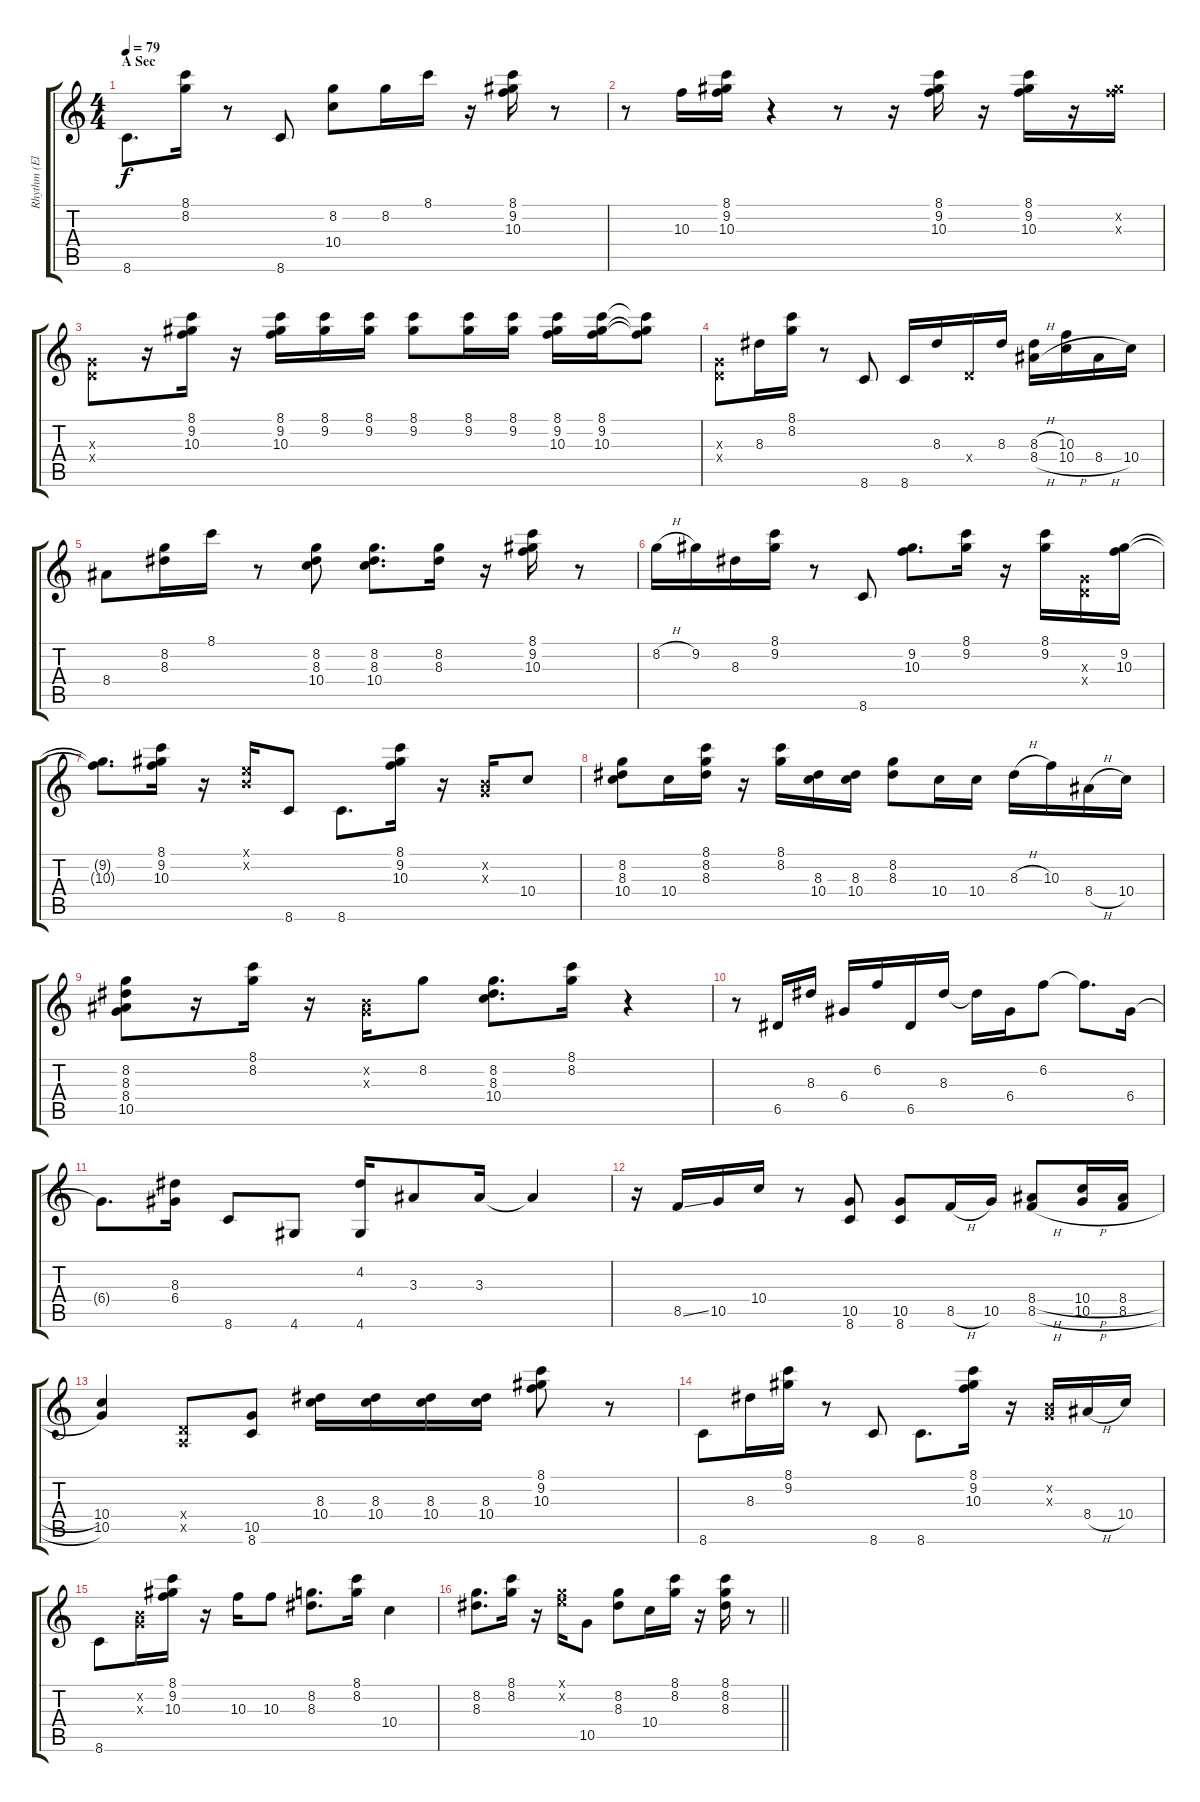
\track ("Rhythm (Electric Guitar (Clean)" "Rhythm (El") {instrument electricguitarclean}
\staff {score tabs}
\tuning (E4 B3 G3 D3 A2 E2) {hide}
\ts (4 4)
\section ("" "A Sec")
\tempo 79
\clef g2
\ks c
8.6.8{d dy f} (8.1 8.2).16 r.8 8.6.8 (8.2 10.4).8 8.2.16 8.1.16 r.16 (8.1 9.2 10.3).16 r.8 |
r.8 10.3.16 (8.1 9.2 10.3).16 r.4 r.8 r.16 (8.1 9.2 10.3).16 r.16 (8.1 9.2 10.3).16 r.16 (9.2{x} 10.3{x}).16 |
(0.3{x} 0.4{x}).8 r.16 (8.1 9.2 10.3).16 r.16 (8.1 9.2 10.3).16 (8.1 9.2).16 (8.1 9.2).16 (8.1 9.2).8 (8.1 9.2).16 (8.1 9.2).16 (8.1 9.2 10.3).16 (8.1 9.2 10.3).16 (8.1{t} 9.2{t} 10.3{t}).8 |
(0.3{x} 0.4{x}).8 8.3.16 (8.1 8.2).16 r.8 8.6.8 8.6.16 8.3.16 0.4{x}.16 8.3.16 (8.3{h} 8.4{h}).16 (10.3 10.4{h}).16 8.4{h}.16 10.4.16 |
8.4.8 (8.2 8.3).16 8.1.16 r.8 (8.2 8.3 10.4).8 (8.2 8.3 10.4).8{d} (8.2 8.3).16 r.16 (8.1 9.2 10.3).16 r.8 |
8.2{h}.16 9.2.16 8.3.16 (8.1 9.2).16 r.8 8.6.8 (9.2 10.3).8{d} (8.1 9.2).16 r.16 (8.1 9.2).16 (0.3{x} 0.4{x}).16 (9.2 10.3).16 |
(9.2{t} 10.3{t}).8{d} (8.1 9.2 10.3).16 r.16 (0.1{x} 0.2{x}).16 8.6.8 8.6.8{d} (8.1 9.2 10.3).16 r.16 (0.2{x} 0.3{x}).16 10.4.8 |
(8.2 8.3 10.4).8 10.4.16 (8.1 8.2 8.3).16 r.16 (8.1 8.2).16 (8.3 10.4).16 (8.3 10.4).16 (8.2 8.3).8 10.4.16 10.4.16 8.3{h}.16 10.3.16 8.4{h}.16 10.4.16 |
(8.2 8.3 8.4 10.5).8 r.16 (8.1 8.2).16 r.16 (0.2{x} 0.3{x}).16 8.2.8 (8.2 8.3 10.4).8{d} (8.1 8.2).16 r.4 |
r.8 6.5.16 8.3.16 6.4.16 6.2.16 6.5.16 8.3.16 8.3{t}.16 6.4.16 6.2.8 6.2{t}.8{d} 6.4.16 |
6.4{t}.8{d} (8.3 6.4).16 8.6.8 4.6.8 (4.2 4.6).16 3.3.8 3.3.16 3.3{t}.4 |
r.16 8.5{ss}.16 10.5.16 10.4.16 r.8 (10.5 8.6).8 (10.5 8.6).8 8.5{h}.16 10.5.16 (8.4{h} 8.5{h}).8 (10.4{h} 10.5{h}).16 (8.4{h} 8.5{h}).16 |
(10.4 10.5).4 (0.4{x} 0.5{x}).8 (10.5 8.6).8 (8.3 10.4).16 (8.3 10.4).16 (8.3 10.4).16 (8.3 10.4).16 (8.1 9.2 10.3).8 r.8 |
8.6.8 8.3.16 (8.1 9.2).16 r.8 8.6.8 8.6.8{d} (8.1 9.2 10.3).16 r.16 (0.2{x} 0.3{x}).16 8.4{h}.16 10.4.16 |
8.6.8 (0.2{x} 0.3{x}).16 (8.1 9.2 10.3).16 r.16 10.3.16 10.3.8 (8.2 8.3).8{d} (8.1 8.2).16 10.4.4 |
\barLineRight lightlight
(8.2 8.3).8{d} (8.1 8.2).16 r.16 (0.1{x} 8.2{x}).16 10.5.8 (8.2 8.3).8 10.4.16 (8.1 8.2).16 r.16 (8.1 8.2 8.3).16 r.8
